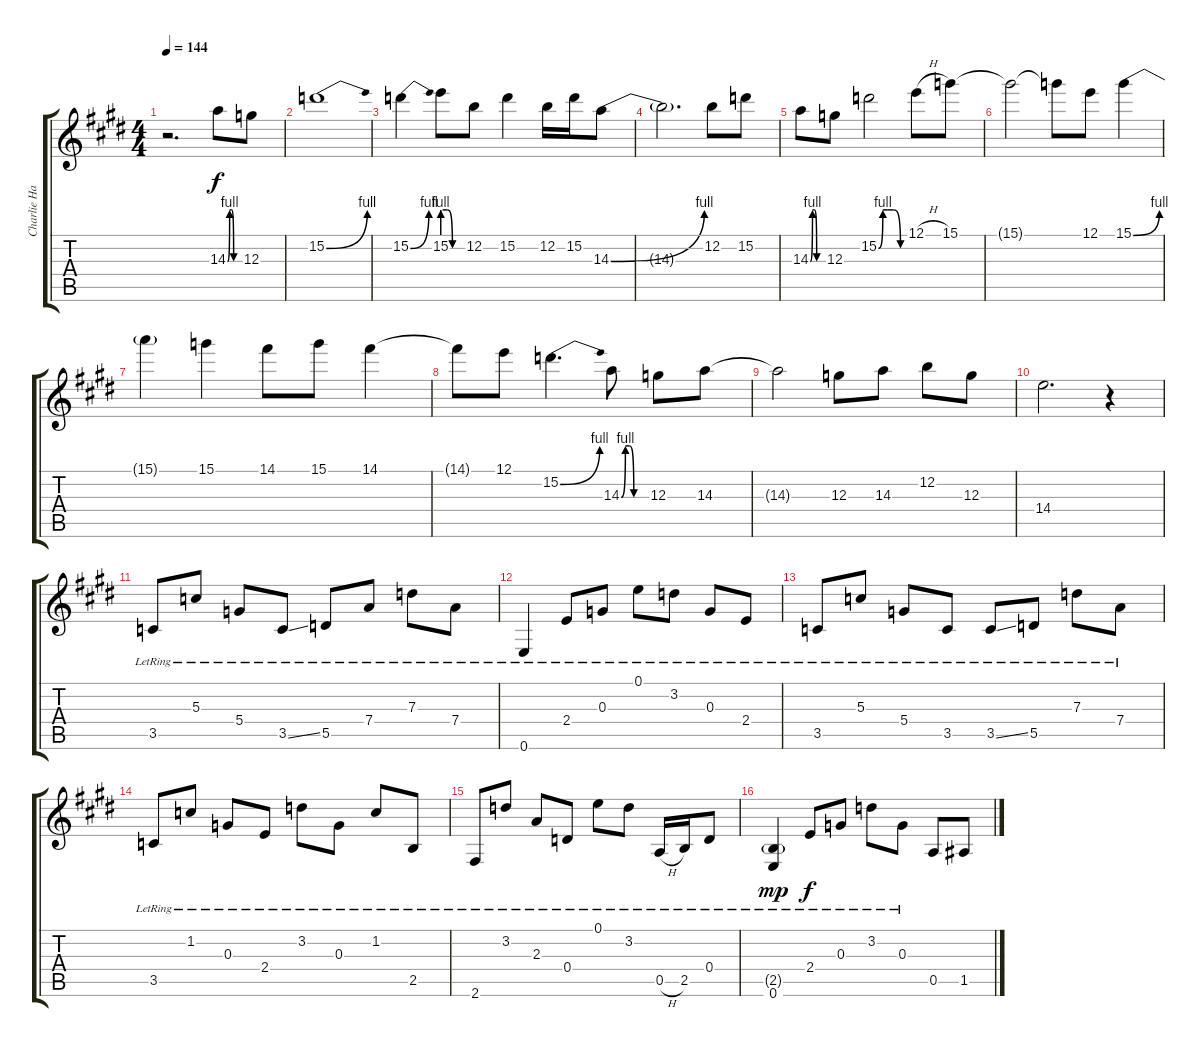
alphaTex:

\track ("Charlie Hargrett Guitar" "Charlie Ha") {instrument overdrivenguitar}
\staff {score tabs}
\tuning (E4 B3 G3 D3 A2 E2) {hide}
\ts (4 4)
\tempo 144
\clef g2
\ks c#minor
r.2{d dy f} 14.3{be (custom 0 0 10 4 20 4 30 0 60 0)}.8 12.3.8 |
15.2{be (bend 0 0 60 4)}.1 |
15.2{be (bend 0 0 60 4)}.4 15.2{be (custom 0 4 15 4 30 0 60 0)}.8 12.2.8 15.2.4 12.2.16 15.2.16 14.3{be (bend 0 0 60 4)}.8 |
14.3{t}.2{d} 12.2.8 15.2.8 |
14.3{be (custom 0 0 10 4 20 4 30 0 60 0)}.8 12.3.8 15.2{be (custom 0 0 10 4 20 4 35 4 51 0 55 0 60 0)}.2 12.1{h}.8 15.1.8 |
15.1{t}.2 15.1{t}.8 12.1.8 15.1{be (bend 0 0 60 4)}.4 |
15.1{t}.4 15.1.4 14.1.8 15.1.8 14.1.4 |
14.1{t}.8 12.1.8 15.2{be (bend 0 0 60 4)}.4{d} 14.3{be (custom 0 0 10 4 20 4 30 0 60 0)}.8 12.3.8 14.3.8 |
14.3{t}.2 12.3.8 14.3.8 12.2.8 12.3.8 |
14.4.2{d} r.4 |
3.5{lr}.8{volume 10 balance 0 instrument electricguitarclean} 5.3{lr}.8 5.4{lr}.8 3.5{ss lr}.8 5.5{lr}.8 7.4{lr}.8 7.3{lr}.8 7.4{lr}.8 |
0.6{lr}.4 2.4{lr}.8 0.3{lr}.8 0.1{lr}.8 3.2{lr}.8 0.3{lr}.8 2.4{lr}.8 |
3.5{lr}.8 5.3{lr}.8 5.4{lr}.8 3.5{lr}.8 3.5{ss lr}.8 5.5{lr}.8 7.3{lr}.8 7.4{lr}.8 |
3.5{lr}.8 1.2{lr}.8 0.3{lr}.8 2.4{lr}.8 3.2{lr}.8 0.3{lr}.8 1.2{lr}.8 2.5{lr}.8 |
2.6{lr}.8 3.2{lr}.8 2.3{lr}.8 0.4{lr}.8 0.1{lr}.8 3.2{lr}.8 0.5{h lr}.16 2.5{lr}.16 0.4{lr}.8 |
(2.5{g} 0.6{lr}).4{dy mp} 2.4{lr}.8{dy f} 0.3{lr}.8 3.2{lr}.8 0.3{lr}.8 0.5.8 1.5.8
